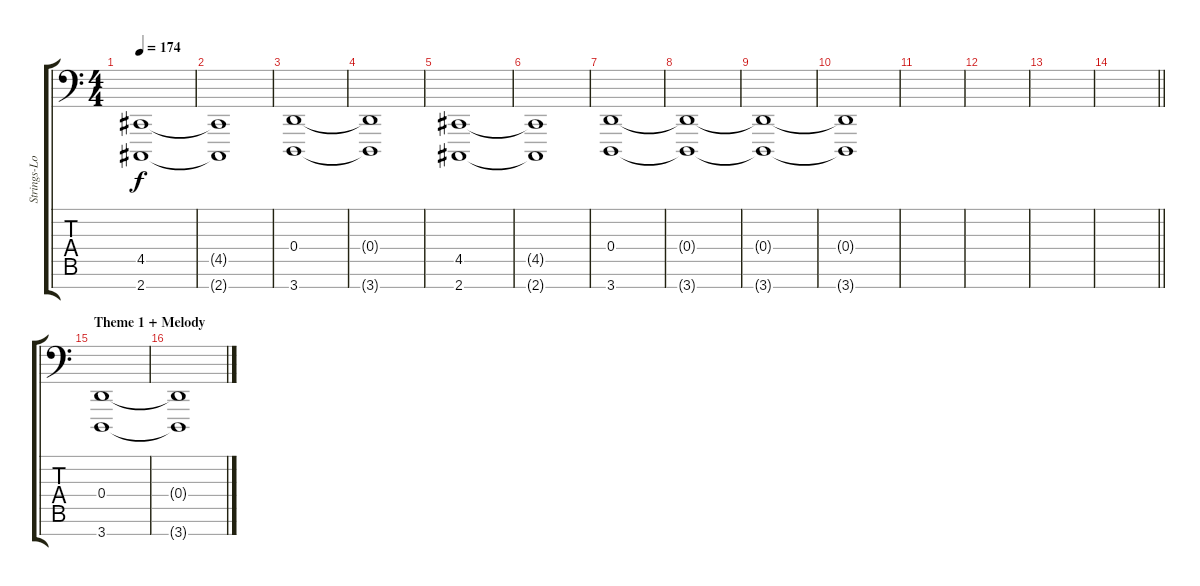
\track ("Strings-Low" "Strings-Lo") {instrument stringensemble1}
\staff {score tabs}
\tuning (E3 B2 G2 D2 A1 E1 B0) {hide}
\ts (4 4)
\tempo 174
\clef f4
\ks c
(4.5 2.7).1{dy f} |
(4.5{t} 2.7{t}).1 |
(0.4 3.7).1 |
(0.4{t} 3.7{t}).1 |
(4.5 2.7).1 |
(4.5{t} 2.7{t}).1 |
(0.4 3.7).1 |
(0.4{t} 3.7{t}).1 |
(0.4{t} 3.7{t}).1 |
(0.4{t} 3.7{t}).1 |
|
|
|
\barLineRight lightlight
|
\section ("" "Theme 1 + Melody")
(0.4 3.7).1 |
(0.4{t} 3.7{t}).1
